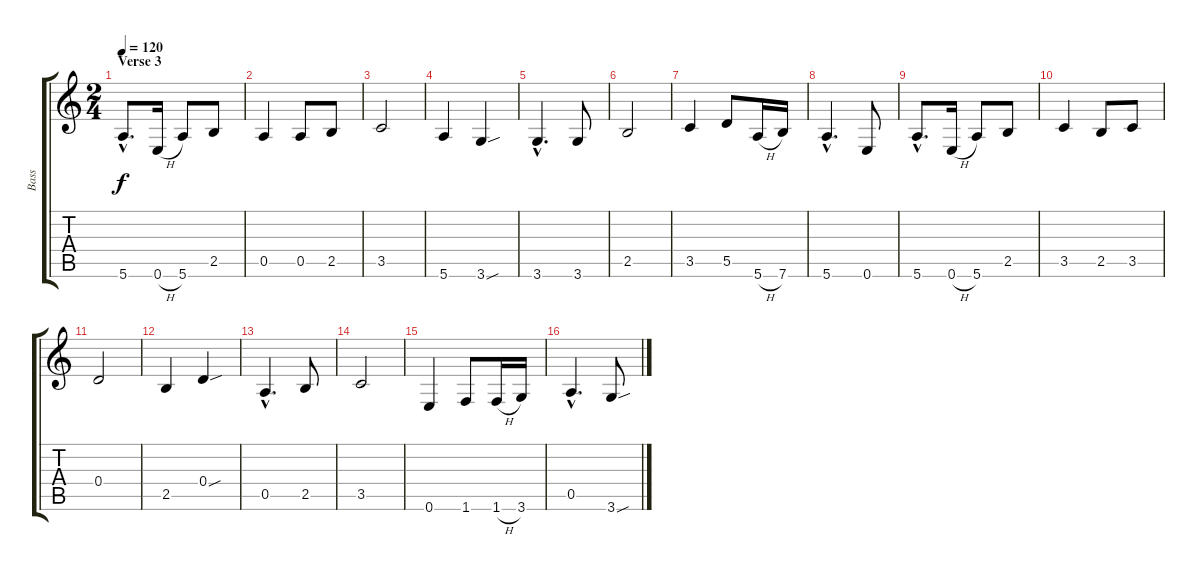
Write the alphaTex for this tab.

\track ("Bass" "Bass") {instrument electricbassfinger}
\staff {score tabs}
\tuning (E4 B3 G3 D3 A2 E2) {hide}
\ts (2 4)
\section ("" "Verse 3")
\tempo 120
\clef g2
\ks c
5.6{hac}.8{d dy f} 0.6{h}.16 5.6.8 2.5.8 |
0.5.4 0.5.8 2.5.8 |
3.5.2 |
5.6.4 3.6{sou}.4 |
3.6{hac}.4{d} 3.6.8 |
2.5.2 |
3.5.4 5.5.8 5.6{h}.16 7.6.16 |
5.6{hac}.4{d} 0.6.8 |
5.6{hac}.8{d} 0.6{h}.16 5.6.8 2.5.8 |
3.5.4 2.5.8 3.5.8 |
0.4.2 |
2.5.4 0.4{sou}.4 |
0.5{hac}.4{d} 2.5.8 |
3.5.2 |
0.6.4 1.6.8 1.6{h}.16 3.6.16 |
0.5{hac}.4{d} 3.6{sou}.8
